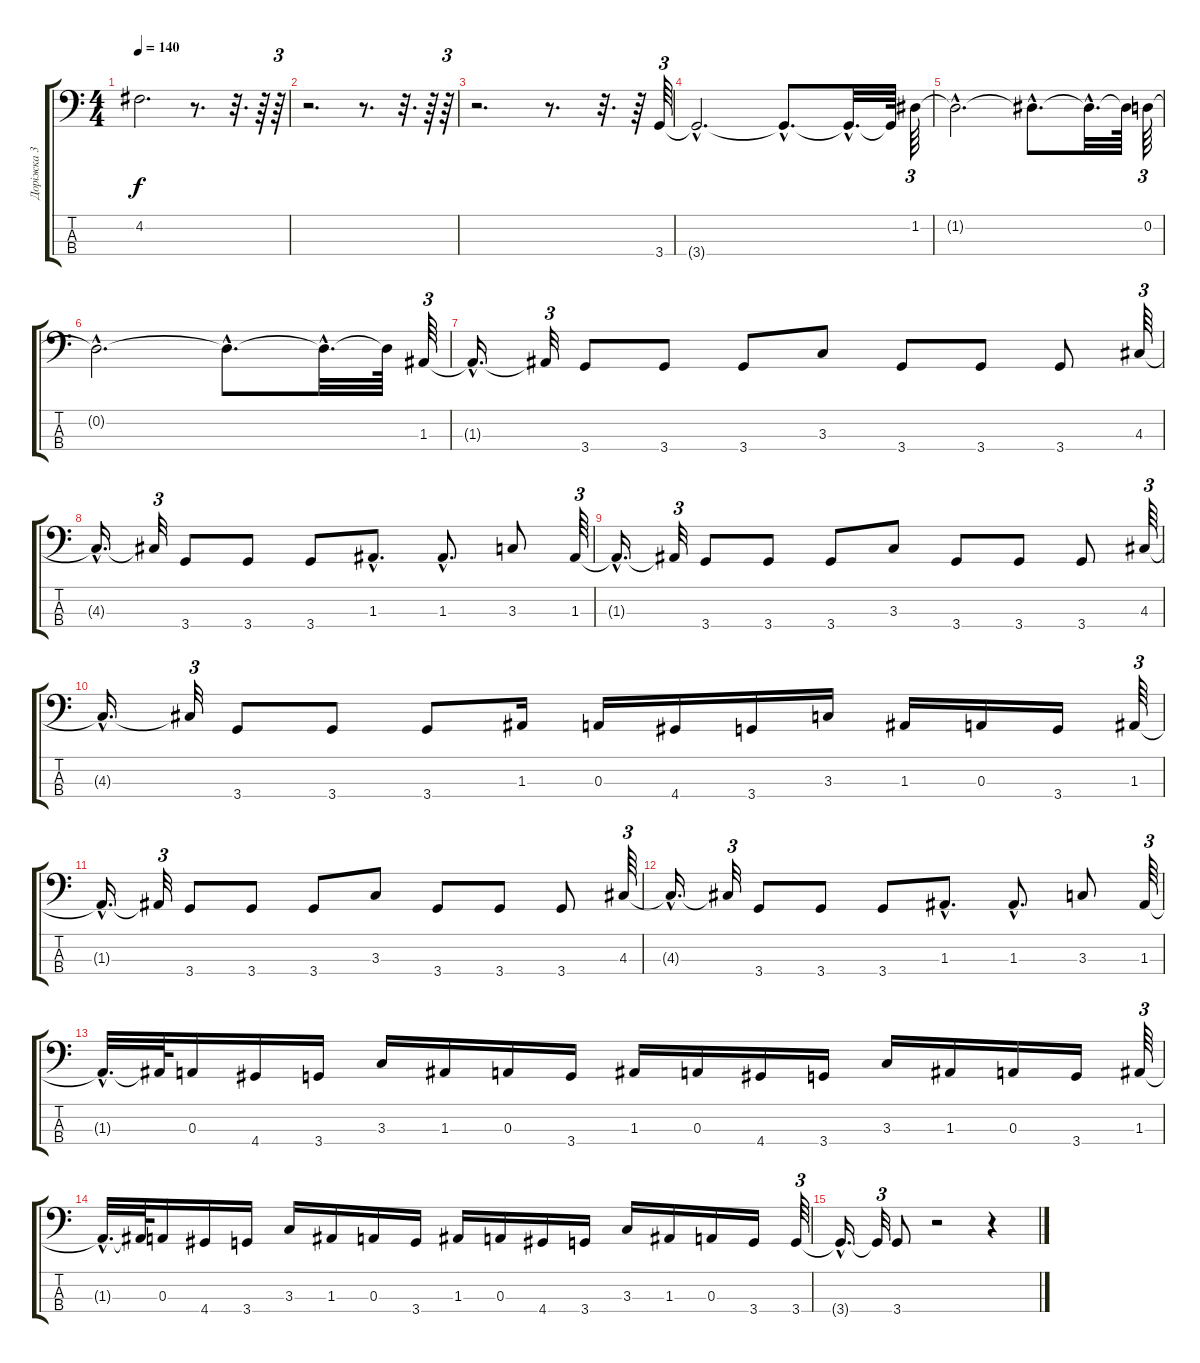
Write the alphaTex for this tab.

\track ("Доріжка 3" "Доріжка 3") {instrument electricbasspick}
\staff {score tabs}
\tuning (G2 D2 A1 E1) {hide}
\ts (4 4)
\tempo 140
\clef f4
\ks c
4.2{t}.2{d dy f} r.8{d} r.32{d} r.64 r.64{tu (3 2)} |
r.2{d} r.8{d} r.32{d} r.64 r.64{tu (3 2)} |
r.2{d} r.8{d} r.32{d} r.64 3.4.64{tu (3 2)} |
3.4{hac t}.2{d} 3.4{hac t}.8{d} 3.4{hac t}.32{d} 3.4{t}.64 1.2.64{tu (3 2)} |
1.2{hac t}.2{d} 1.2{hac t}.8{d} 1.2{hac t}.32{d} 1.2{t}.64 0.2.64{tu (3 2)} |
0.2{hac t}.2{d} 0.2{hac t}.8{d} 0.2{hac t}.32{d} 0.2{t}.64 1.3.64{tu (3 2)} |
1.3{hac t}.16{d} 1.3{t}.32{tu (3 2)} 3.4.8 3.4.8 3.4.8 3.3.8 3.4.8 3.4.8 3.4.8 4.3.64{tu (3 2)} |
4.3{hac t}.16{d} 4.3{t}.32{tu (3 2)} 3.4.8 3.4.8 3.4.8 1.3{hac}.8{d} 1.3{hac}.8{d} 3.3.8 1.3.64{tu (3 2)} |
1.3{hac t}.16{d} 1.3{t}.32{tu (3 2)} 3.4.8 3.4.8 3.4.8 3.3.8 3.4.8 3.4.8 3.4.8 4.3.64{tu (3 2)} |
4.3{hac t}.16{d} 4.3{t}.32{tu (3 2)} 3.4.8 3.4.8 3.4.8 1.3.16 0.3.16 4.4.16 3.4.16 3.3.16 1.3.16 0.3.16 3.4.16 1.3.64{tu (3 2)} |
1.3{hac t}.16{d} 1.3{t}.32{tu (3 2)} 3.4.8 3.4.8 3.4.8 3.3.8 3.4.8 3.4.8 3.4.8 4.3.64{tu (3 2)} |
4.3{hac t}.16{d} 4.3{t}.32{tu (3 2)} 3.4.8 3.4.8 3.4.8 1.3{hac}.8{d} 1.3{hac}.8{d} 3.3.8 1.3.64{tu (3 2)} |
1.3{hac t}.32{d} 1.3{t}.64 0.3.16 4.4.16 3.4.16 3.3.16 1.3.16 0.3.16 3.4.16 1.3.16 0.3.16 4.4.16 3.4.16 3.3.16 1.3.16 0.3.16 3.4.16 1.3.64{tu (3 2)} |
1.3{hac t}.32{d} 1.3{t}.64 0.3.16 4.4.16 3.4.16 3.3.16 1.3.16 0.3.16 3.4.16 1.3.16 0.3.16 4.4.16 3.4.16 3.3.16 1.3.16 0.3.16 3.4.16 3.4.64{tu (3 2)} |
3.4{hac t}.16{d} 3.4{t}.32{tu (3 2)} 3.4.8 r.2 r.4
